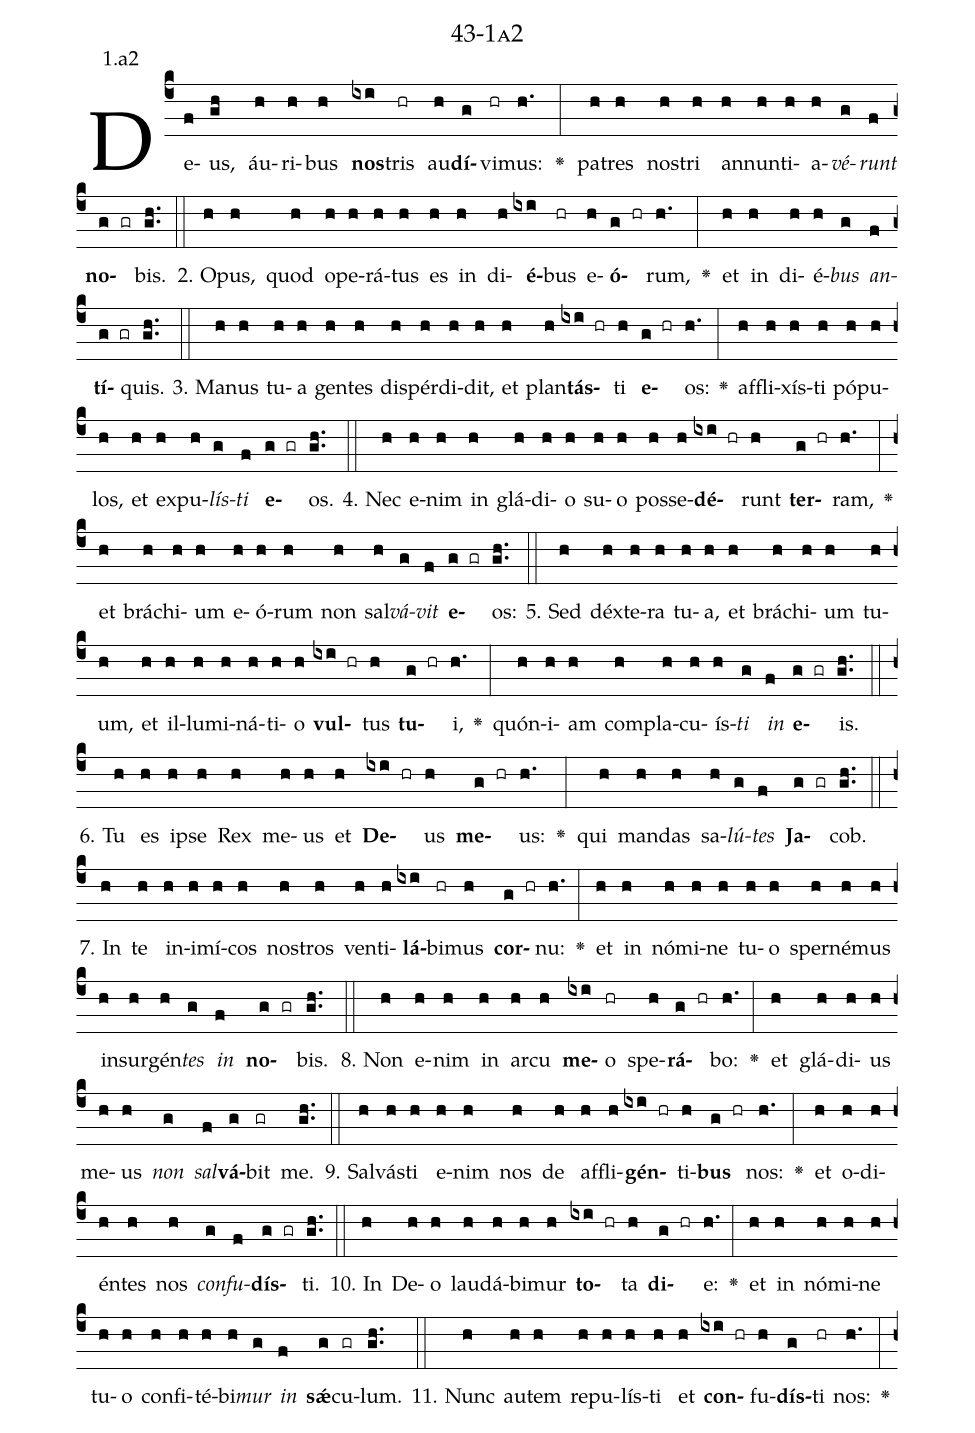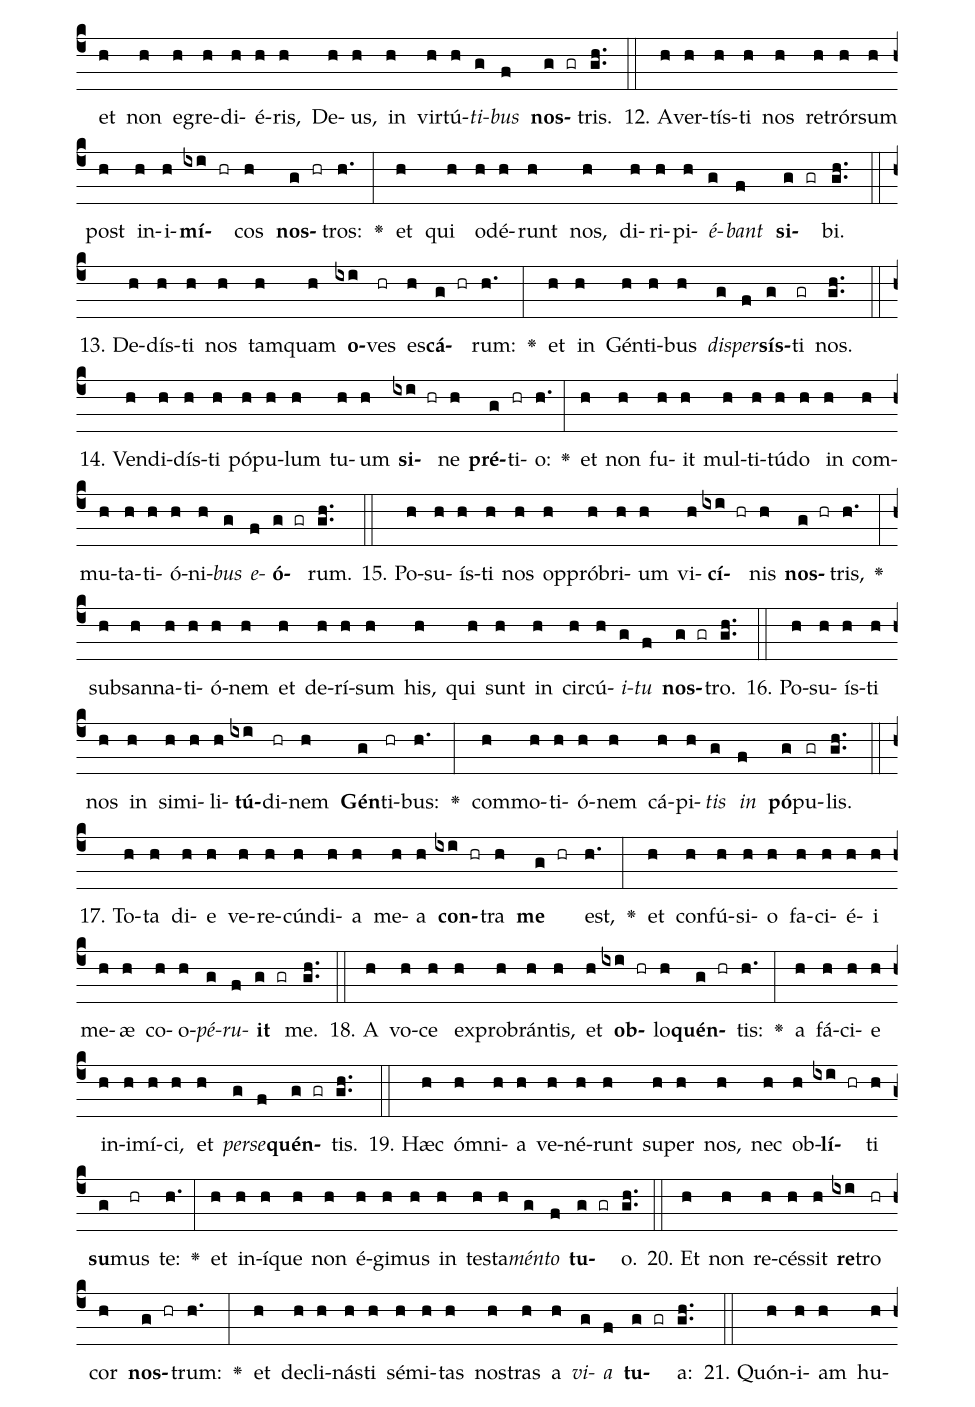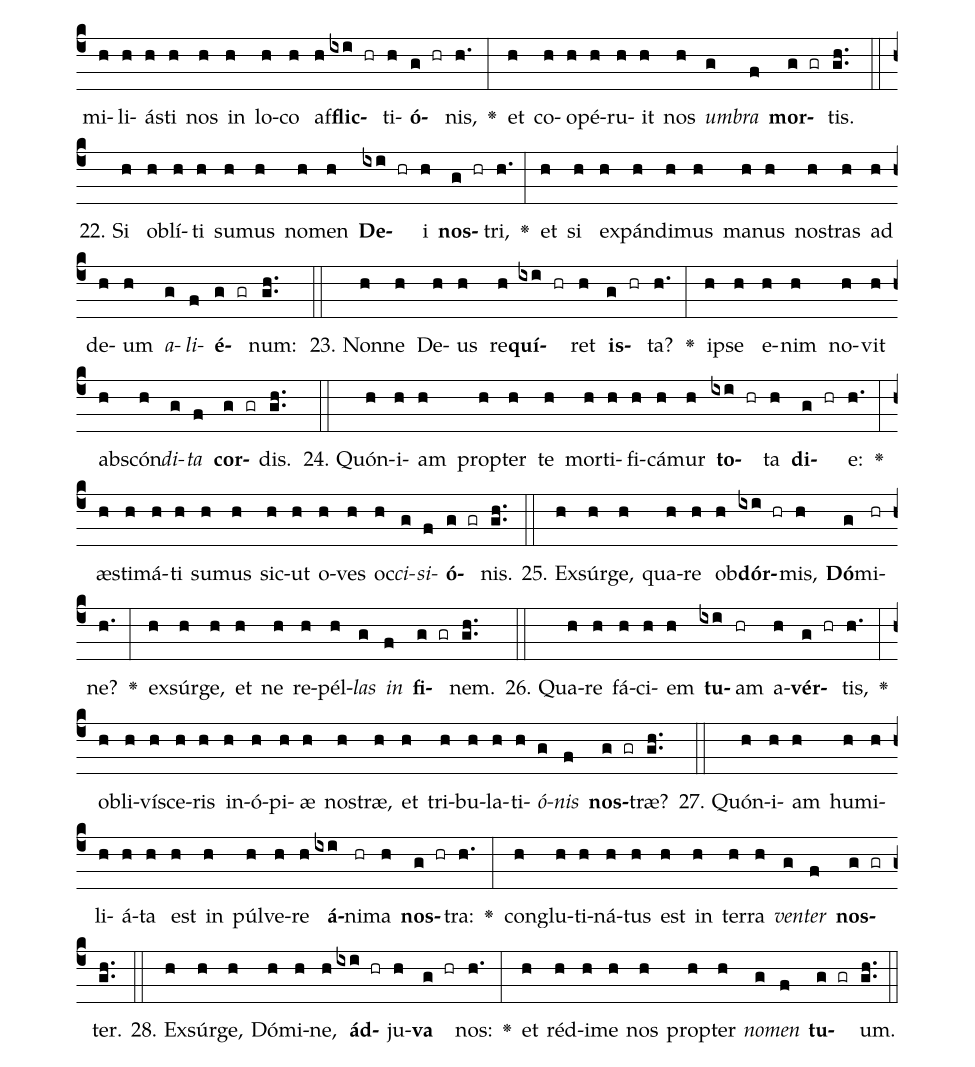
name: 43-1a2;
annotation: 1.a2;
%%
(c4)De(f)us,(gh) áu(h)ri(h)bus(h) <b>nos</b>(ixi)tris(hr) au(h)<b>dí</b>(g)vi(hr)mus:(h.) <v>\greheightstar</v>(:) pa(h)tres(h) nos(h)tri(h) an(h)nun(h)ti(h)a(h)<i>vé</i>(g)<i>runt</i>(f) <b>no</b>(g gr)bis.(gh..) (::)
2. O(h)pus,(h) quod(h) o(h)pe(h)rá(h)tus(h) es(h) in(h) di(h)<b>é</b>(ixi)bus(hr) e(h)<b>ó</b>(g hr)rum,(h.) <v>\greheightstar</v>(:) et(h) in(h) di(h)é(h)<i>bus</i>(g) <i>an</i>(f)<b>tí</b>(g gr)quis.(gh..) (::)
3. Ma(h)nus(h) tu(h)a(h) gen(h)tes(h) dis(h)pér(h)di(h)dit,(h) et(h) plan(h)<b>tás</b>(ixi hr)ti(h) <b>e</b>(g hr)os:(h.) <v>\greheightstar</v>(:) af(h)fli(h)xís(h)ti(h) pó(h)pu(h)los,(h) et(h) ex(h)pu(h)<i>lís</i>(g)<i>ti</i>(f) <b>e</b>(g gr)os.(gh..) (::)
4. Nec(h) e(h)nim(h) in(h) glá(h)di(h)o(h) su(h)o(h) pos(h)se(h)<b>dé</b>(ixi hr)runt(h) <b>ter</b>(g hr)ram,(h.) <v>\greheightstar</v>(:) et(h) brá(h)chi(h)um(h) e(h)ó(h)rum(h) non(h) sal(h)<i>vá</i>(g)<i>vit</i>(f) <b>e</b>(g gr)os:(gh..) (::)
5. Sed(h) déx(h)te(h)ra(h) tu(h)a,(h) et(h) brá(h)chi(h)um(h) tu(h)um,(h) et(h) il(h)lu(h)mi(h)ná(h)ti(h)o(h) <b>vul</b>(ixi hr)tus(h) <b>tu</b>(g hr)i,(h.) <v>\greheightstar</v>(:) quón(h)i(h)am(h) com(h)pla(h)cu(h)ís(h)<i>ti</i>(g) <i>in</i>(f) <b>e</b>(g gr)is.(gh..) (::)
6. Tu(h) es(h) ip(h)se(h) Rex(h) me(h)us(h) et(h) <b>De</b>(ixi hr)us(h) <b>me</b>(g hr)us:(h.) <v>\greheightstar</v>(:) qui(h) man(h)das(h) sa(h)<i>lú</i>(g)<i>tes</i>(f) <b>Ja</b>(g gr)cob.(gh..) (::)
7. In(h) te(h) in(h)i(h)mí(h)cos(h) nos(h)tros(h) ven(h)ti(h)<b>lá</b>(ixi)bi(hr)mus(h) <b>cor</b>(g hr)nu:(h.) <v>\greheightstar</v>(:) et(h) in(h) nó(h)mi(h)ne(h) tu(h)o(h) sper(h)né(h)mus(h) in(h)sur(h)gén(h)<i>tes</i>(g) <i>in</i>(f) <b>no</b>(g gr)bis.(gh..) (::)
8. Non(h) e(h)nim(h) in(h) ar(h)cu(h) <b>me</b>(ixi)o(hr) spe(h)<b>rá</b>(g hr)bo:(h.) <v>\greheightstar</v>(:) et(h) glá(h)di(h)us(h) me(h)us(h) <i>non</i>(g) <i>sal</i>(f)<b>vá</b>(g)bit(gr) me.(gh..) (::)
9. Sal(h)vás(h)ti(h) e(h)nim(h) nos(h) de(h) af(h)fli(h)<b>gén</b>(ixi hr)ti(h)<b>bus</b>(g hr) nos:(h.) <v>\greheightstar</v>(:) et(h) o(h)di(h)én(h)tes(h) nos(h) <i>con</i>(g)<i>fu</i>(f)<b>dís</b>(g gr)ti.(gh..) (::)
10. In(h) De(h)o(h) lau(h)dá(h)bi(h)mur(h) <b>to</b>(ixi hr)ta(h) <b>di</b>(g hr)e:(h.) <v>\greheightstar</v>(:) et(h) in(h) nó(h)mi(h)ne(h) tu(h)o(h) con(h)fi(h)té(h)bi(h)<i>mur</i>(g) <i>in</i>(f) <b>sǽ</b>(g)cu(gr)lum.(gh..) (::)
11. Nunc(h) au(h)tem(h) re(h)pu(h)lís(h)ti(h) et(h) <b>con</b>(ixi hr)fu(h)<b>dís</b>(g)ti(hr) nos:(h.) <v>\greheightstar</v>(:) et(h) non(h) e(h)gre(h)di(h)é(h)ris,(h) De(h)us,(h) in(h) vir(h)tú(h)<i>ti</i>(g)<i>bus</i>(f) <b>nos</b>(g gr)tris.(gh..) (::)
12. A(h)ver(h)tís(h)ti(h) nos(h) re(h)trór(h)sum(h) post(h) in(h)i(h)<b>mí</b>(ixi hr)cos(h) <b>nos</b>(g hr)tros:(h.) <v>\greheightstar</v>(:) et(h) qui(h) o(h)dé(h)runt(h) nos,(h) di(h)ri(h)pi(h)<i>é</i>(g)<i>bant</i>(f) <b>si</b>(g gr)bi.(gh..) (::)
13. De(h)dís(h)ti(h) nos(h) tam(h)quam(h) <b>o</b>(ixi)ves(hr) es(h)<b>cá</b>(g hr)rum:(h.) <v>\greheightstar</v>(:) et(h) in(h) Gén(h)ti(h)bus(h) <i>di</i>(g)<i>sper</i>(f)<b>sís</b>(g)ti(gr) nos.(gh..) (::)
14. Ven(h)di(h)dís(h)ti(h) pó(h)pu(h)lum(h) tu(h)um(h) <b>si</b>(ixi hr)ne(h) <b>pré</b>(g)ti(hr)o:(h.) <v>\greheightstar</v>(:) et(h) non(h) fu(h)it(h) mul(h)ti(h)tú(h)do(h) in(h) com(h)mu(h)ta(h)ti(h)ó(h)ni(h)<i>bus</i>(g) <i>e</i>(f)<b>ó</b>(g gr)rum.(gh..) (::)
15. Po(h)su(h)ís(h)ti(h) nos(h) op(h)pró(h)bri(h)um(h) vi(h)<b>cí</b>(ixi hr)nis(h) <b>nos</b>(g hr)tris,(h.) <v>\greheightstar</v>(:) sub(h)san(h)na(h)ti(h)ó(h)nem(h) et(h) de(h)rí(h)sum(h) his,(h) qui(h) sunt(h) in(h) cir(h)cú(h)<i>i</i>(g)<i>tu</i>(f) <b>nos</b>(g gr)tro.(gh..) (::)
16. Po(h)su(h)ís(h)ti(h) nos(h) in(h) si(h)mi(h)li(h)<b>tú</b>(ixi)di(hr)nem(h) <b>Gén</b>(g)ti(hr)bus:(h.) <v>\greheightstar</v>(:) com(h)mo(h)ti(h)ó(h)nem(h) cá(h)pi(h)<i>tis</i>(g) <i>in</i>(f) <b>pó</b>(g)pu(gr)lis.(gh..) (::)
17. To(h)ta(h) di(h)e(h) ve(h)re(h)cún(h)di(h)a(h) me(h)a(h) <b>con</b>(ixi hr)tra(h) <b>me</b>(g hr) est,(h.) <v>\greheightstar</v>(:) et(h) con(h)fú(h)si(h)o(h) fa(h)ci(h)é(h)i(h) me(h)æ(h) co(h)o(h)<i>pé</i>(g)<i>ru</i>(f)<b>it</b>(g gr) me.(gh..) (::)
18. A(h) vo(h)ce(h) ex(h)pro(h)brán(h)tis,(h) et(h) <b>ob</b>(ixi hr)lo(h)<b>quén</b>(g hr)tis:(h.) <v>\greheightstar</v>(:) a(h) fá(h)ci(h)e(h) in(h)i(h)mí(h)ci,(h) et(h) <i>per</i>(g)<i>se</i>(f)<b>quén</b>(g gr)tis.(gh..) (::)
19. Hæc(h) óm(h)ni(h)a(h) ve(h)né(h)runt(h) su(h)per(h) nos,(h) nec(h) ob(h)<b>lí</b>(ixi hr)ti(h) <b>su</b>(g)mus(hr) te:(h.) <v>\greheightstar</v>(:) et(h) in(h)í(h)que(h) non(h) é(h)gi(h)mus(h) in(h) tes(h)ta(h)<i>mén</i>(g)<i>to</i>(f) <b>tu</b>(g gr)o.(gh..) (::)
20. Et(h) non(h) re(h)cés(h)sit(h) <b>re</b>(ixi)tro(hr) cor(h) <b>nos</b>(g hr)trum:(h.) <v>\greheightstar</v>(:) et(h) de(h)cli(h)nás(h)ti(h) sé(h)mi(h)tas(h) nos(h)tras(h) a(h) <i>vi</i>(g)<i>a</i>(f) <b>tu</b>(g gr)a:(gh..) (::)
21. Quón(h)i(h)am(h) hu(h)mi(h)li(h)ás(h)ti(h) nos(h) in(h) lo(h)co(h) af(h)<b>flic</b>(ixi hr)ti(h)<b>ó</b>(g hr)nis,(h.) <v>\greheightstar</v>(:) et(h) co(h)o(h)pé(h)ru(h)it(h) nos(h) <i>um</i>(g)<i>bra</i>(f) <b>mor</b>(g gr)tis.(gh..) (::)
22. Si(h) ob(h)lí(h)ti(h) su(h)mus(h) no(h)men(h) <b>De</b>(ixi hr)i(h) <b>nos</b>(g hr)tri,(h.) <v>\greheightstar</v>(:) et(h) si(h) ex(h)pán(h)di(h)mus(h) ma(h)nus(h) nos(h)tras(h) ad(h) de(h)um(h) <i>a</i>(g)<i>li</i>(f)<b>é</b>(g gr)num:(gh..) (::)
23. Non(h)ne(h) De(h)us(h) re(h)<b>quí</b>(ixi hr)ret(h) <b>is</b>(g hr)ta?(h.) <v>\greheightstar</v>(:) ip(h)se(h) e(h)nim(h) no(h)vit(h) abs(h)cón(h)<i>di</i>(g)<i>ta</i>(f) <b>cor</b>(g gr)dis.(gh..) (::)
24. Quón(h)i(h)am(h) prop(h)ter(h) te(h) mor(h)ti(h)fi(h)cá(h)mur(h) <b>to</b>(ixi hr)ta(h) <b>di</b>(g hr)e:(h.) <v>\greheightstar</v>(:) æs(h)ti(h)má(h)ti(h) su(h)mus(h) sic(h)ut(h) o(h)ves(h) oc(h)<i>ci</i>(g)<i>si</i>(f)<b>ó</b>(g gr)nis.(gh..) (::)
25. Ex(h)súr(h)ge,(h) qua(h)re(h) ob(h)<b>dór</b>(ixi hr)mis,(h) <b>Dó</b>(g)mi(hr)ne?(h.) <v>\greheightstar</v>(:) ex(h)súr(h)ge,(h) et(h) ne(h) re(h)pél(h)<i>las</i>(g) <i>in</i>(f) <b>fi</b>(g gr)nem.(gh..) (::)
26. Qua(h)re(h) fá(h)ci(h)em(h) <b>tu</b>(ixi)am(hr) a(h)<b>vér</b>(g hr)tis,(h.) <v>\greheightstar</v>(:) ob(h)li(h)ví(h)sce(h)ris(h) in(h)ó(h)pi(h)æ(h) nos(h)træ,(h) et(h) tri(h)bu(h)la(h)ti(h)<i>ó</i>(g)<i>nis</i>(f) <b>nos</b>(g gr)træ?(gh..) (::)
27. Quón(h)i(h)am(h) hu(h)mi(h)li(h)á(h)ta(h) est(h) in(h) púl(h)ve(h)re(h) <b>á</b>(ixi)ni(hr)ma(h) <b>nos</b>(g hr)tra:(h.) <v>\greheightstar</v>(:) con(h)glu(h)ti(h)ná(h)tus(h) est(h) in(h) ter(h)ra(h) <i>ven</i>(g)<i>ter</i>(f) <b>nos</b>(g gr)ter.(gh..) (::)
28. Ex(h)súr(h)ge,(h) Dó(h)mi(h)ne,(h) <b>ád</b>(ixi hr)ju(h)<b>va</b>(g hr) nos:(h.) <v>\greheightstar</v>(:) et(h) réd(h)i(h)me(h) nos(h) prop(h)ter(h) <i>no</i>(g)<i>men</i>(f) <b>tu</b>(g gr)um.(gh..) (::)
